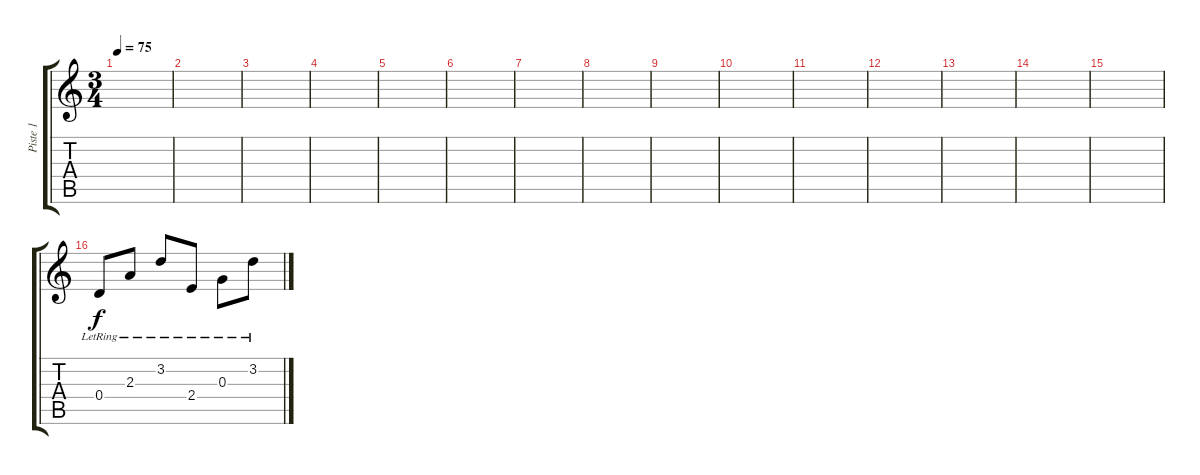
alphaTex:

\track ("Piste 1" "Piste 1") {instrument electricguitarclean}
\staff {score tabs}
\tuning (E4 B3 G3 D3 A2 E2) {hide}
\ts (3 4)
\tempo 75
\clef g2
\ks c
|
|
|
|
|
|
|
|
|
|
|
|
|
|
|
0.4{lr}.8 2.3{lr}.8 3.2{lr}.8 2.4{lr}.8 0.3{lr}.8 3.2{lr}.8
